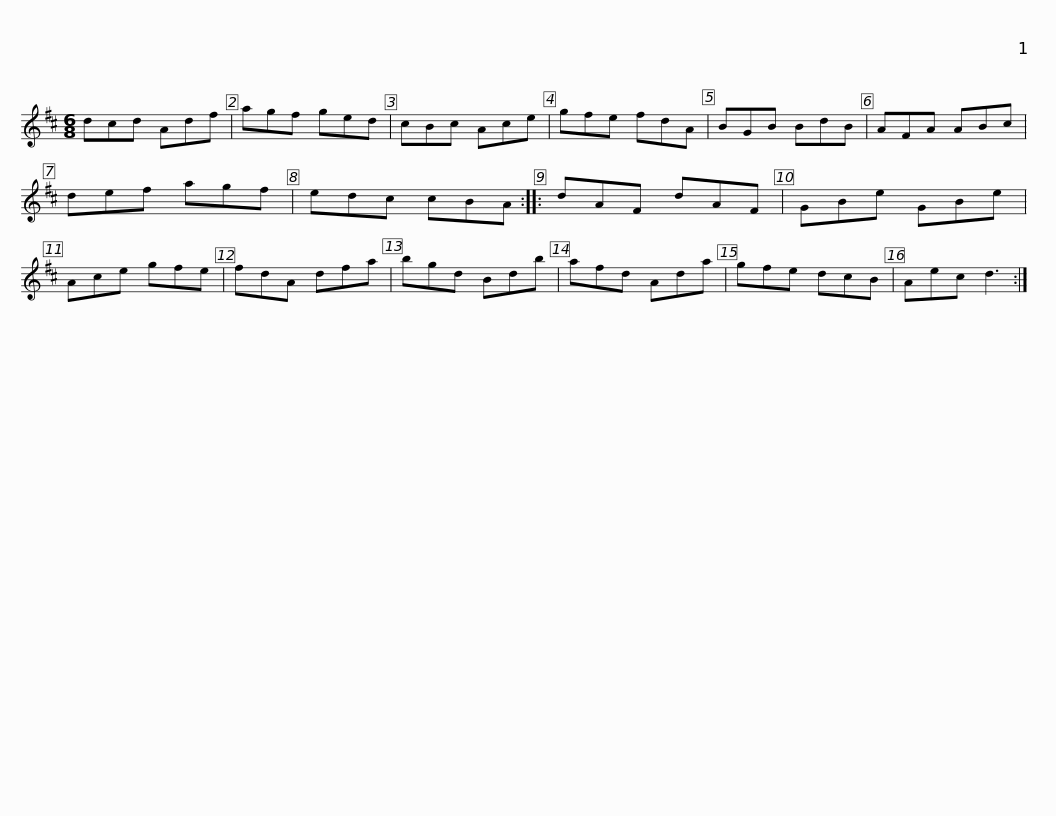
X:1
L:1/8
M:6/8
I:linebreak $
K:D
V:1 treble
V:1
 dcd Adf | agf ged | cBc Ace | gfe fdA | BGB BdB | %5
 AFA ABc | def agf |$ edc cBA :: dAF dAF | GBe GBe | %10
 Ace gfe | fdA dfa | bgd Bdb | afd Ada |$ gfe dcB | %15
 Aec d3 :| %16
